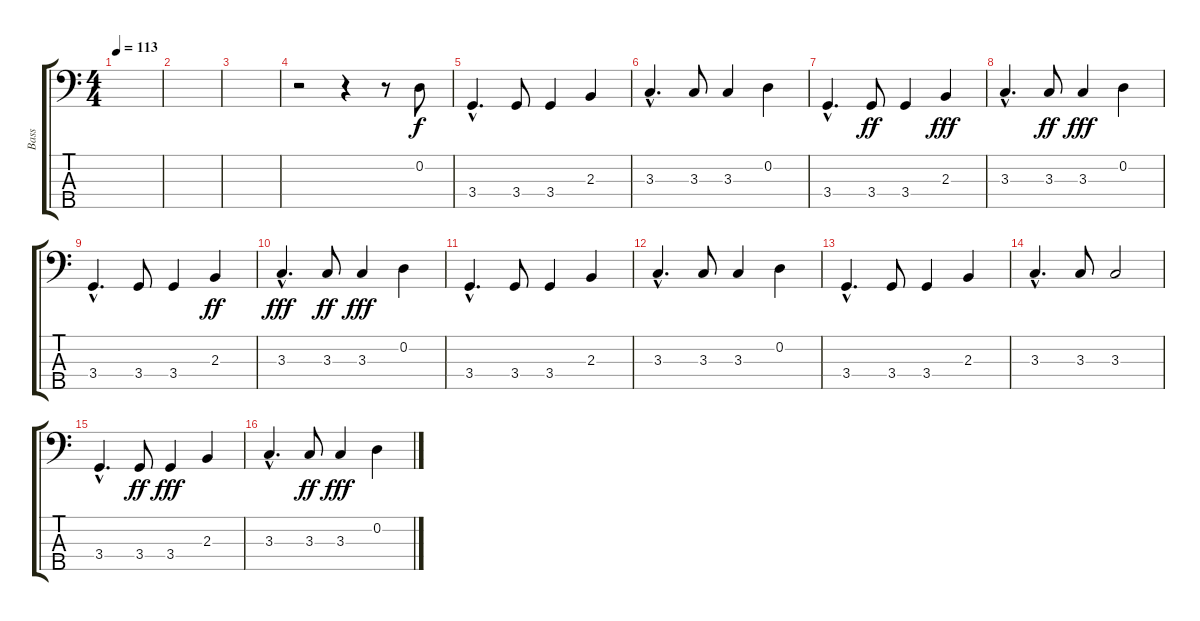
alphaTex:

\track ("Bass" "Bass") {instrument electricbassfinger}
\staff {score tabs}
\tuning (G2 D2 A1 E1 B0) {hide}
\ts (4 4)
\tempo 113
\clef f4
\ks c
|
|
|
r.2 r.4 r.8 0.2.8{volume 16 balance 8} |
3.4{hac}.4{d} 3.4.8 3.4.4 2.3.4 |
3.3{hac}.4{d} 3.3.8 3.3.4 0.2.4 |
3.4{hac}.4{d} 3.4.8{dy ff} 3.4.4 2.3.4{dy fff} |
3.3{hac}.4{d} 3.3.8{dy ff} 3.3.4{dy fff} 0.2.4 |
3.4{hac}.4{d} 3.4.8 3.4.4 2.3.4{dy ff} |
3.3{hac}.4{d dy fff} 3.3.8{dy ff} 3.3.4{dy fff} 0.2.4 |
3.4{hac}.4{d} 3.4.8 3.4.4 2.3.4 |
3.3{hac}.4{d} 3.3.8 3.3.4 0.2.4 |
3.4{hac}.4{d} 3.4.8 3.4.4 2.3.4 |
3.3{hac}.4{d} 3.3.8 3.3.2 |
3.4{hac}.4{d} 3.4.8{dy ff} 3.4.4{dy fff} 2.3.4 |
3.3{hac}.4{d} 3.3.8{dy ff} 3.3.4{dy fff} 0.2.4
